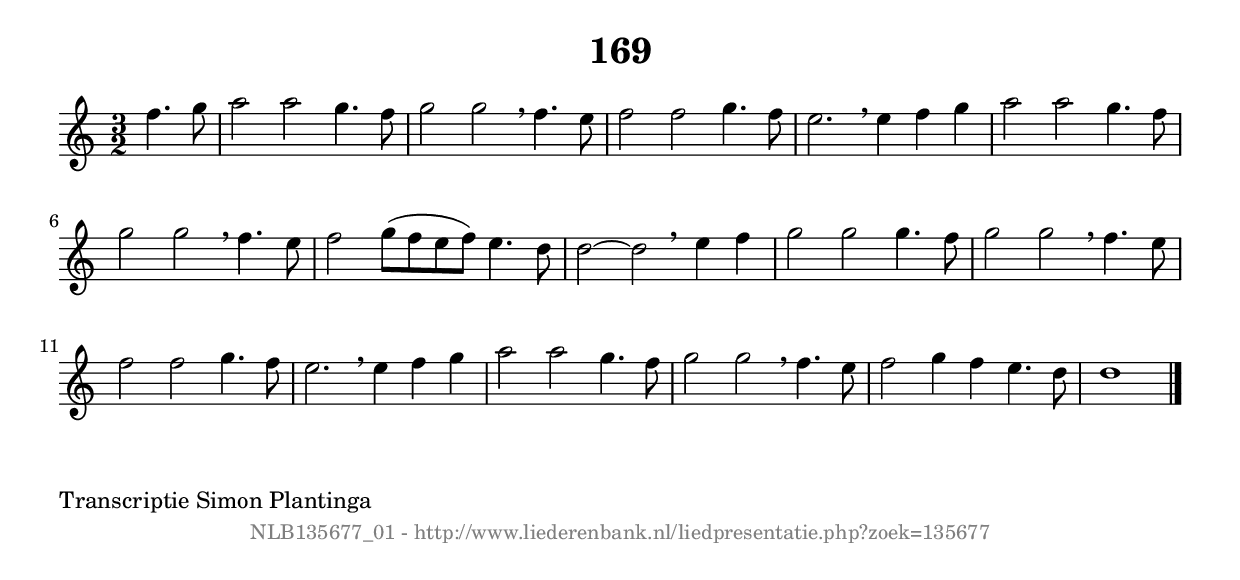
%
% produced by wce2krn 1.64 (7 June 2014)
%
\version"2.16"
#(append! paper-alist '(("long" . (cons (* 210 mm) (* 2000 mm)))))
#(set-default-paper-size "long")
sb = {\breathe}
mBreak = {\breathe }
bBreak = {\breathe }
x = {\once\override NoteHead #'style = #'cross }
gl=\glissando
itime={\override Staff.TimeSignature #'stencil = ##f }
ficta = {\once\set suggestAccidentals = ##t}
fine = {\once\override Score.RehearsalMark #'self-alignment-X = #1 \mark \markup {\italic{Fine}}}
dc = {\once\override Score.RehearsalMark #'self-alignment-X = #1 \mark \markup {\italic{D.C.}}}
dcf = {\once\override Score.RehearsalMark #'self-alignment-X = #1 \mark \markup {\italic{D.C. al Fine}}}
dcc = {\once\override Score.RehearsalMark #'self-alignment-X = #1 \mark \markup {\italic{D.C. al Coda}}}
ds = {\once\override Score.RehearsalMark #'self-alignment-X = #1 \mark \markup {\italic{D.S.}}}
dsf = {\once\override Score.RehearsalMark #'self-alignment-X = #1 \mark \markup {\italic{D.S. al Fine}}}
dsc = {\once\override Score.RehearsalMark #'self-alignment-X = #1 \mark \markup {\italic{D.S. al Coda}}}
pv = {\set Score.repeatCommands = #'((volta "1"))}
sv = {\set Score.repeatCommands = #'((volta "2"))}
tv = {\set Score.repeatCommands = #'((volta "3"))}
qv = {\set Score.repeatCommands = #'((volta "4"))}
xv = {\set Score.repeatCommands = #'((volta #f))}
\header{ tagline = ""
title = "169"
}
\score {{
\key d \dorian
\relative g'
{
\set melismaBusyProperties = #'()
\partial 32*16
\time 3/2
\tempo 4=120
\override Score.MetronomeMark #'transparent = ##t
\override Score.RehearsalMark #'break-visibility = #(vector #t #t #f)
f'4. g8 | a2 a2 g4. f8 | g2 g2 \sb f4. e8 | f2 f2 g4. f8 | e2. \mBreak
e4 f4 g4 | a2 a2 g4. f8 | g2 g2 \sb f4. e8 | f2 g8( f8 e8 f8) e4. d8 | d2~ d2 \bar ":|:" \bBreak
e4 f4 | g2 g2 g4. f8 | g2 g2 \sb f4. e8 | f2 f2 g4. f8 | e2. \mBreak
e4 f4 g4 | a2 a2 g4. f8 | g2 g2 \sb f4. e8 | f2 g4 f4 e4. d8 | d1 \bar "|."
 }}
 \midi { }
 \layout {
            indent = 0.0\cm
}
}
\markup { \wordwrap-string #" 
Transcriptie Simon Plantinga
"}
\markup { \vspace #0 } \markup { \with-color #grey \fill-line { \center-column { \smaller "NLB135677_01 - http://www.liederenbank.nl/liedpresentatie.php?zoek=135677" } } }
